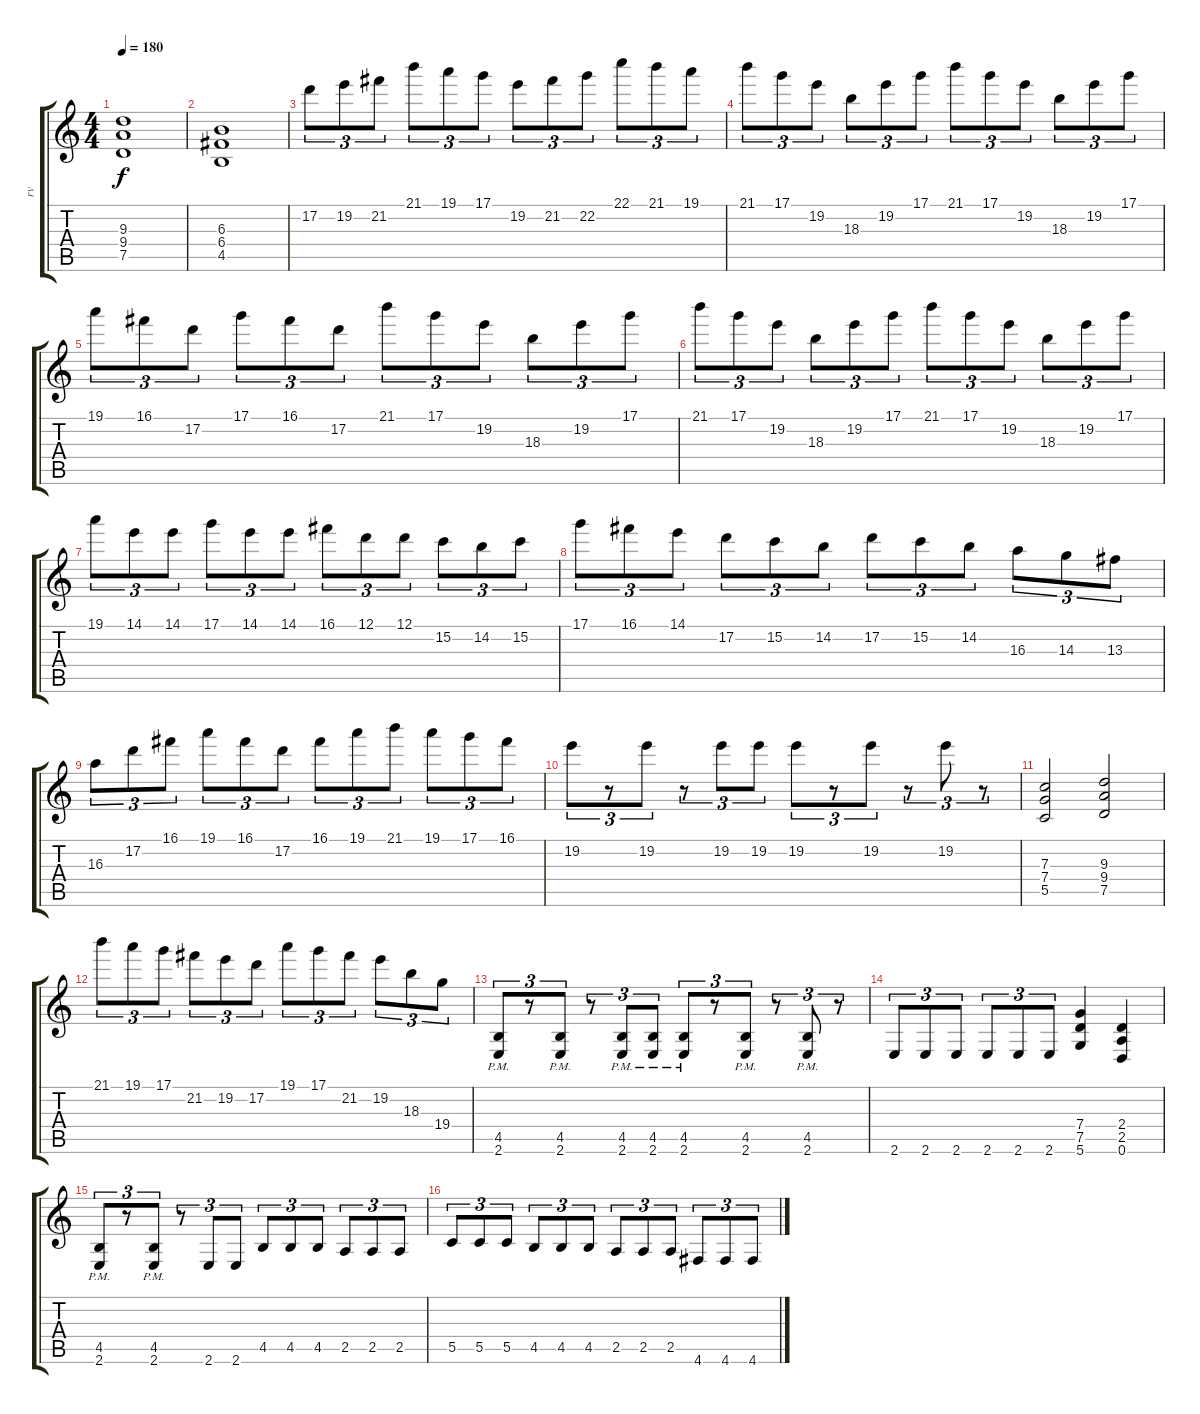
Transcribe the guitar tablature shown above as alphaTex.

\track ("rv" "rv") {instrument overdrivenguitar}
\staff {score tabs}
\tuning (D4 A3 F3 C3 G2 D2) {hide}
\ts (4 4)
\tempo 180
\clef g2
\ks c
(9.3 9.4 7.5).1{dy f} |
(6.3 6.4 4.5).1 |
17.2.8{tu (3 2)} 19.2.8{tu (3 2)} 21.2.8{tu (3 2)} 21.1.8{tu (3 2)} 19.1.8{tu (3 2)} 17.1.8{tu (3 2)} 19.2.8{tu (3 2)} 21.2.8{tu (3 2)} 22.2.8{tu (3 2)} 22.1.8{tu (3 2)} 21.1.8{tu (3 2)} 19.1.8{tu (3 2)} |
21.1.8{tu (3 2)} 17.1.8{tu (3 2)} 19.2.8{tu (3 2)} 18.3.8{tu (3 2)} 19.2.8{tu (3 2)} 17.1.8{tu (3 2)} 21.1.8{tu (3 2)} 17.1.8{tu (3 2)} 19.2.8{tu (3 2)} 18.3.8{tu (3 2)} 19.2.8{tu (3 2)} 17.1.8{tu (3 2)} |
19.1.8{tu (3 2)} 16.1.8{tu (3 2)} 17.2.8{tu (3 2)} 17.1.8{tu (3 2)} 16.1.8{tu (3 2)} 17.2.8{tu (3 2)} 21.1.8{tu (3 2)} 17.1.8{tu (3 2)} 19.2.8{tu (3 2)} 18.3.8{tu (3 2)} 19.2.8{tu (3 2)} 17.1.8{tu (3 2)} |
21.1.8{tu (3 2)} 17.1.8{tu (3 2)} 19.2.8{tu (3 2)} 18.3.8{tu (3 2)} 19.2.8{tu (3 2)} 17.1.8{tu (3 2)} 21.1.8{tu (3 2)} 17.1.8{tu (3 2)} 19.2.8{tu (3 2)} 18.3.8{tu (3 2)} 19.2.8{tu (3 2)} 17.1.8{tu (3 2)} |
19.1.8{tu (3 2)} 14.1.8{tu (3 2)} 14.1.8{tu (3 2)} 17.1.8{tu (3 2)} 14.1.8{tu (3 2)} 14.1.8{tu (3 2)} 16.1.8{tu (3 2)} 12.1.8{tu (3 2)} 12.1.8{tu (3 2)} 15.2.8{tu (3 2)} 14.2.8{tu (3 2)} 15.2.8{tu (3 2)} |
17.1.8{tu (3 2)} 16.1.8{tu (3 2)} 14.1.8{tu (3 2)} 17.2.8{tu (3 2)} 15.2.8{tu (3 2)} 14.2.8{tu (3 2)} 17.2.8{tu (3 2)} 15.2.8{tu (3 2)} 14.2.8{tu (3 2)} 16.3.8{tu (3 2)} 14.3.8{tu (3 2)} 13.3.8{tu (3 2)} |
16.3.8{tu (3 2)} 17.2.8{tu (3 2)} 16.1.8{tu (3 2)} 19.1.8{tu (3 2)} 16.1.8{tu (3 2)} 17.2.8{tu (3 2)} 16.1.8{tu (3 2)} 19.1.8{tu (3 2)} 21.1.8{tu (3 2)} 19.1.8{tu (3 2)} 17.1.8{tu (3 2)} 16.1.8{tu (3 2)} |
19.2.8{tu (3 2)} r.8{tu (3 2)} 19.2.8{tu (3 2)} r.8{tu (3 2)} 19.2.8{tu (3 2)} 19.2.8{tu (3 2)} 19.2.8{tu (3 2)} r.8{tu (3 2)} 19.2.8{tu (3 2)} r.8{tu (3 2)} 19.2.8{tu (3 2)} r.8{tu (3 2)} |
(7.3 7.4 5.5).2 (9.3 9.4 7.5).2 |
21.1.8{tu (3 2)} 19.1.8{tu (3 2)} 17.1.8{tu (3 2)} 21.2.8{tu (3 2)} 19.2.8{tu (3 2)} 17.2.8{tu (3 2)} 19.1.8{tu (3 2)} 17.1.8{tu (3 2)} 21.2.8{tu (3 2)} 19.2.8{tu (3 2)} 18.3.8{tu (3 2)} 19.4.8{tu (3 2)} |
(4.5{pm} 2.6).8{tu (3 2)} r.8{tu (3 2)} (4.5{pm} 2.6).8{tu (3 2)} r.8{tu (3 2)} (4.5{pm} 2.6).8{tu (3 2)} (4.5{pm} 2.6).8{tu (3 2)} (4.5{pm} 2.6).8{tu (3 2)} r.8{tu (3 2)} (4.5{pm} 2.6).8{tu (3 2)} r.8{tu (3 2)} (4.5{pm} 2.6).8{tu (3 2)} r.8{tu (3 2)} |
2.6.8{tu (3 2)} 2.6.8{tu (3 2)} 2.6.8{tu (3 2)} 2.6.8{tu (3 2)} 2.6.8{tu (3 2)} 2.6.8{tu (3 2)} (7.4 7.5 5.6).4 (2.4 2.5 0.6).4 |
(4.5{pm} 2.6).8{tu (3 2)} r.8{tu (3 2)} (4.5{pm} 2.6).8{tu (3 2)} r.8{tu (3 2)} 2.6.8{tu (3 2)} 2.6.8{tu (3 2)} 4.5.8{tu (3 2)} 4.5.8{tu (3 2)} 4.5.8{tu (3 2)} 2.5.8{tu (3 2)} 2.5.8{tu (3 2)} 2.5.8{tu (3 2)} |
5.5.8{tu (3 2)} 5.5.8{tu (3 2)} 5.5.8{tu (3 2)} 4.5.8{tu (3 2)} 4.5.8{tu (3 2)} 4.5.8{tu (3 2)} 2.5.8{tu (3 2)} 2.5.8{tu (3 2)} 2.5.8{tu (3 2)} 4.6.8{tu (3 2)} 4.6.8{tu (3 2)} 4.6.8{tu (3 2)}
